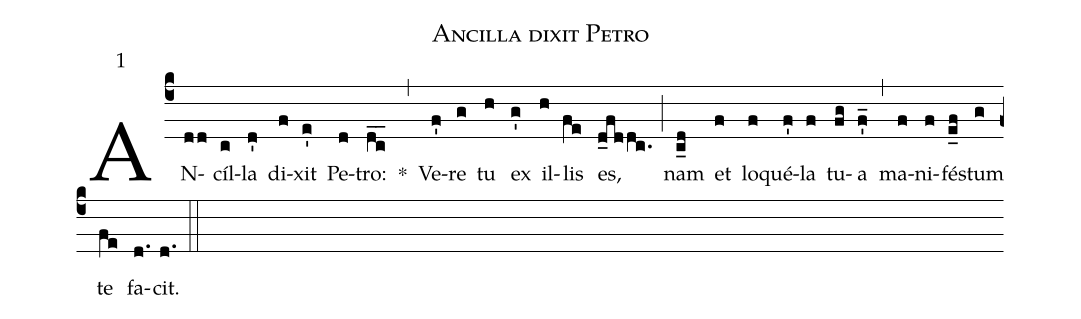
name:Ancilla dixit Petro;
mode:1;
annotation:1;
office-part:Antiphonae;
%%
(c4) AN(dd)cíl(c)la(d') di(f)xit(e') Pe(d)tro:(dc__) *(,) Ve(f')re(g) tu(h) ex(g') il(h)lis(fe) es,(d_fddc.) (;) nam(c_d) et(f) lo(f)qué(f')la(f) tu(fg)a(f'_) (,) ma(f)ni(f)fé(e_f)stum(g) te(fe) fa(d.)cit.(d.) (::)
